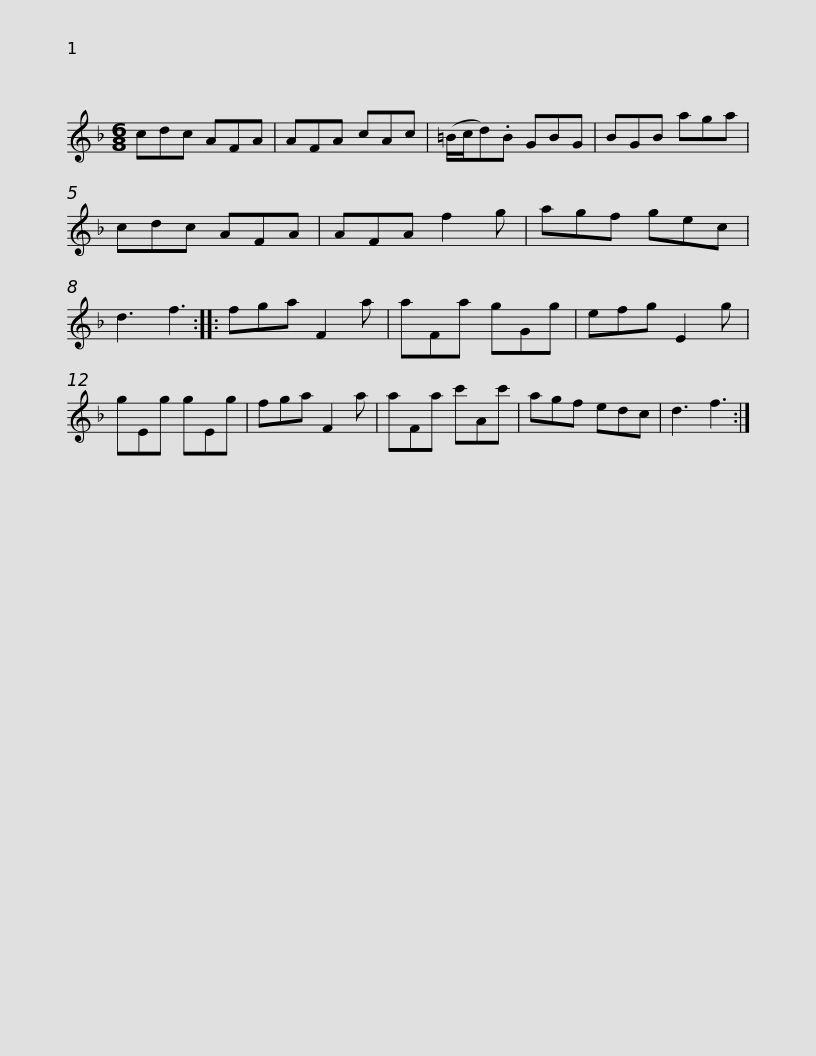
X:1
L:1/8
M:6/8
I:linebreak $
K:F
V:1 treble
V:1
 cdc AFA | AFA cAc | (=B/c/d).B GBG | BGB aga | cdc AFA | %5
 AFA f2 g | agf gec |$ d3 f3 :: fga F2 a | aFa gGg | %10
 efg E2 g | gEg gEg | fga F2 a | aFa c'Ac' | agf edc |$ %15
 d3 f3 :| %16
